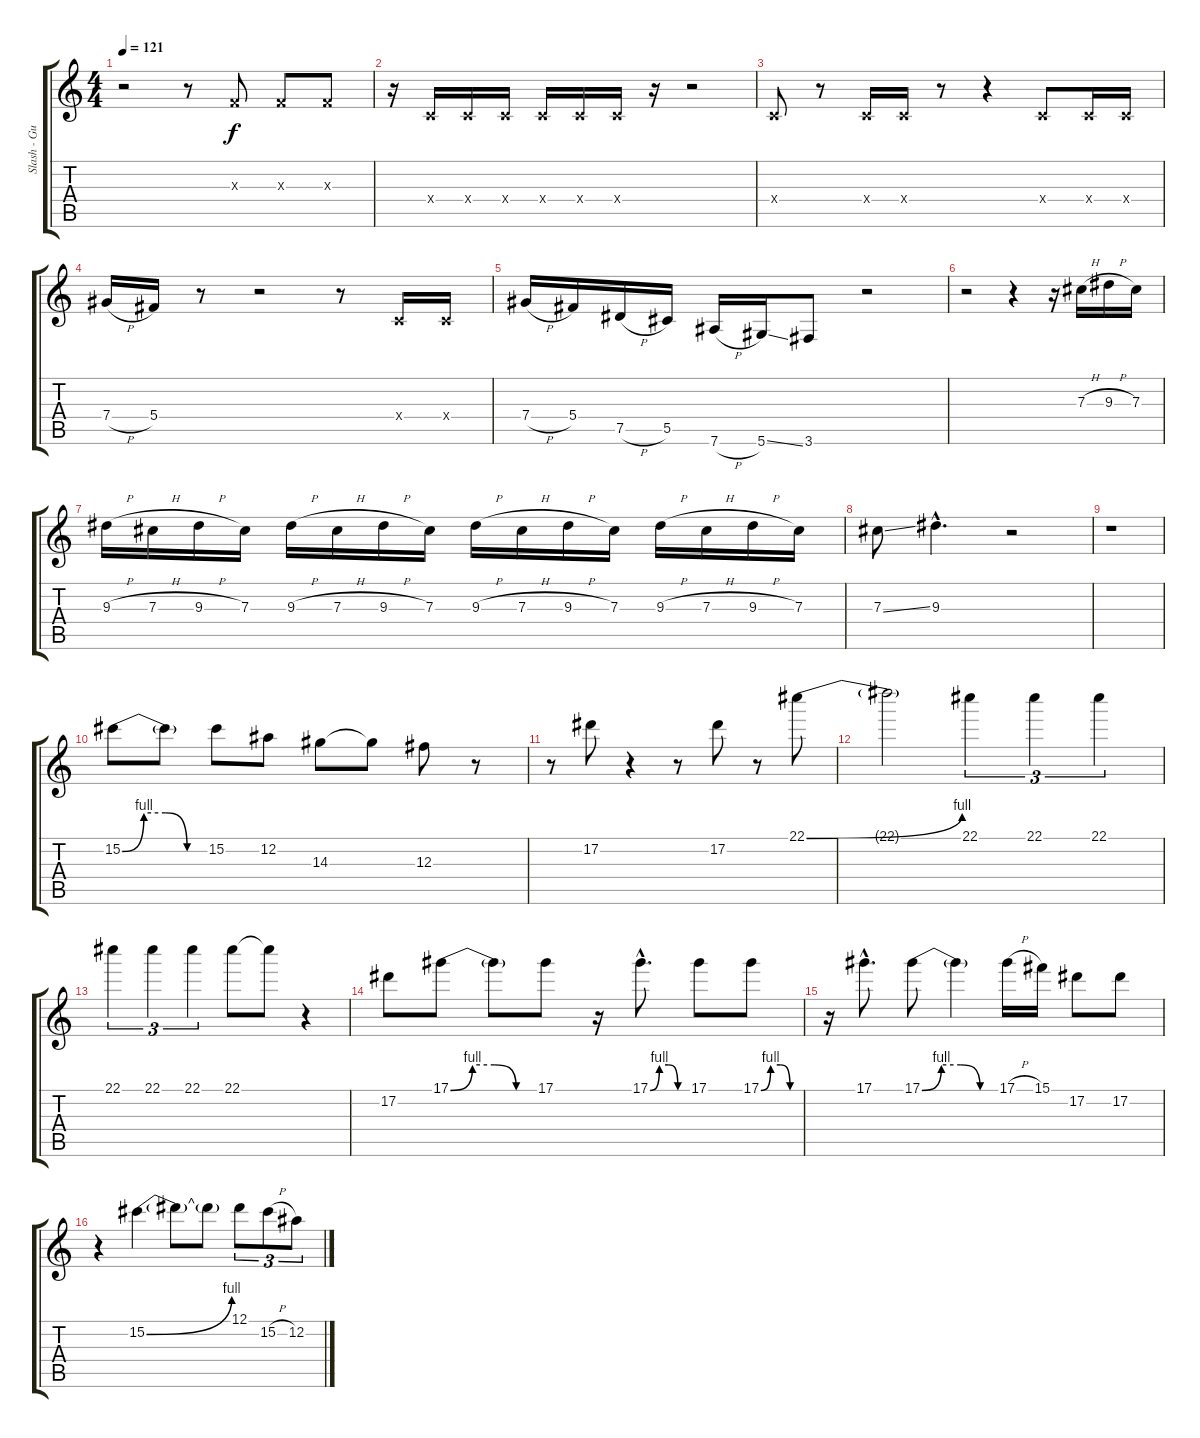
\track ("Slash - Guitarra Solo" "Slash - Gu") {instrument overdrivenguitar}
\staff {score tabs}
\tuning (Eb4 Bb3 Gb3 Db3 Ab2 Eb2) {hide}
\ts (4 4)
\tempo 121
\clef g2
\ks c
r.2{dy f} r.8 -1.3{x}.8 -1.3{x}.8 -1.3{x}.8 |
r.16 -1.4{x}.16 -1.4{x}.16 -1.4{x}.16 -1.4{x}.16 -1.4{x}.16 -1.4{x}.16 r.16 r.2 |
-1.4{x}.8 r.8 -1.4{x}.16 -1.4{x}.16 r.8 r.4 -1.4{x}.8 -1.4{x}.16 -1.4{x}.16 |
7.4{h}.16 5.4.16 r.8 r.2 r.8 -1.4{x}.16 -1.4{x}.16 |
7.4{h}.16 5.4.16 7.5{h}.16 5.5.16 7.6{h}.16 5.6{ss}.16 3.6.8 r.2 |
r.2 r.4 r.16 7.3{h}.16 9.3{h}.16 7.3.16 |
9.3{h}.16 7.3{h}.16 9.3{h}.16 7.3.16 9.3{h}.16 7.3{h}.16 9.3{h}.16 7.3.16 9.3{h}.16 7.3{h}.16 9.3{h}.16 7.3.16 9.3{h}.16 7.3{h}.16 9.3{h}.16 7.3.16 |
7.3{ss}.8 9.3{hac}.4{d} r.2 |
r.1 |
15.2{be (custom 0 0 15 4 30 4 45 0 60 0)}.8 15.2{t}.8 15.2.8 12.2.8 14.3.8 14.3{t}.8 12.3.8 r.8 |
r.8 17.2.8 r.4 r.8 17.2.8 r.8 22.1{be (bend 0 0 60 4)}.8 |
22.1{t}.2 22.1.4{tu (3 2)} 22.1.4{tu (3 2)} 22.1.4{tu (3 2)} |
22.1.4{tu (3 2)} 22.1.4{tu (3 2)} 22.1.4{tu (3 2)} 22.1.8 22.1{t}.8 r.4 |
17.2.8 17.1{be (custom 0 0 15 4 30 4 45 0 60 0)}.8 17.1{t}.8 17.1.8 r.16 17.1{be (custom 0 0 15 4 30 4 45 0 60 0) hac}.8{d} 17.1.8 17.1{be (custom 0 0 15 4 30 4 45 0 60 0)}.8 |
r.16 17.1{hac}.8{d} 17.1{be (custom 0 0 15 4 30 4 45 0 60 0)}.8 17.1{t}.4 17.1{h}.16 15.1.16 17.2.8 17.2.8 |
r.4 15.2{be (bend 0 0 60 4)}.4 15.2{t}.8 15.2{t}.8 12.1.8{tu (3 2)} 15.2{h}.8{tu (3 2)} 12.2.8{tu (3 2)}
